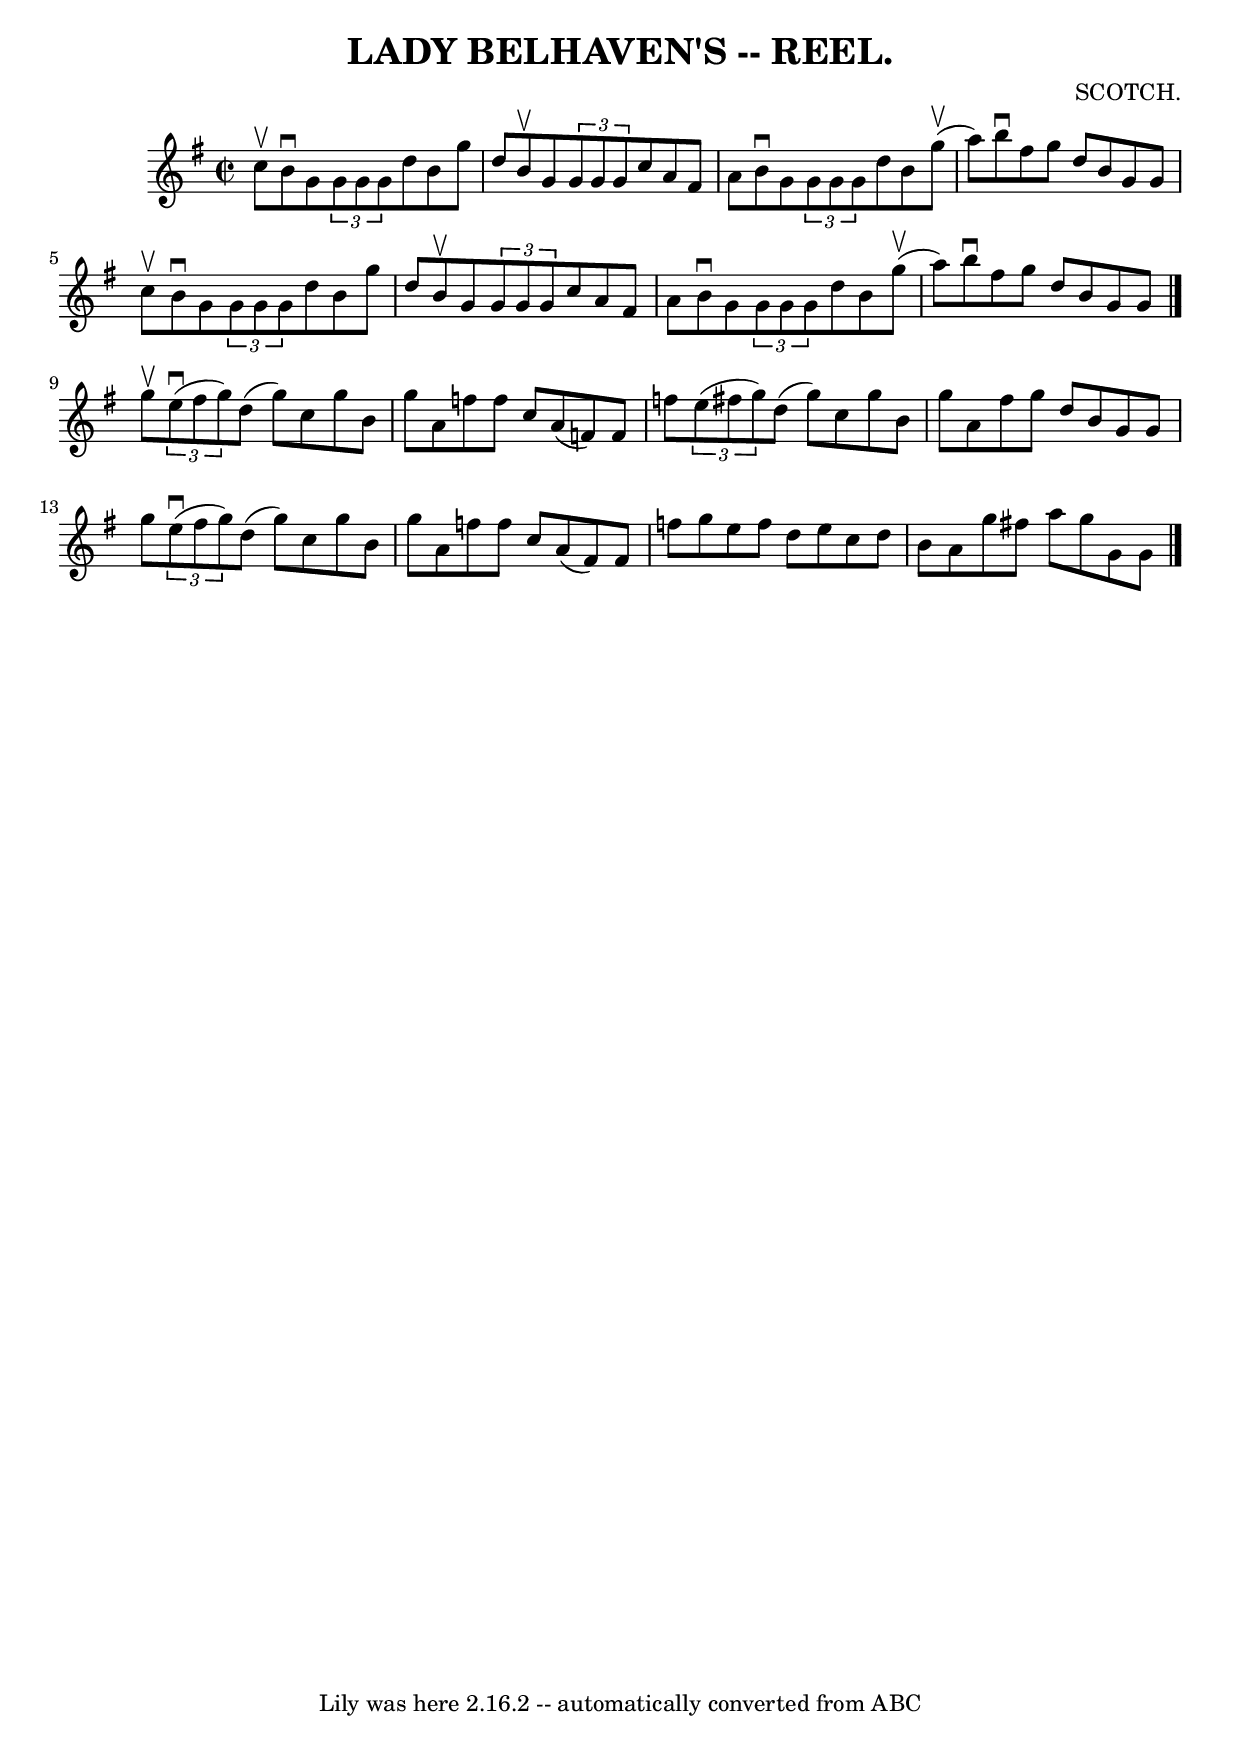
\version "2.7.40"
\include "Mammoth.ily"
\header {
	%% book = "Coles"
	composer = "SCOTCH."
	crossRefNumber = "12"
	footnotes = ""
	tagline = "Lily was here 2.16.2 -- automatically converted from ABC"
	title = "LADY BELHAVEN'S -- REEL."
}
voicedefault =  {
\set Score.defaultBarType = "empty"

\override Staff.TimeSignature #'style = #'C
 \time 2/2 \key g \major c''8^\upbow |
 b'8^\downbow g'8    
\times 2/3 { g'8 g'8 g'8  } d''8 b'8 g''8 d''8  |
   
b'8^\upbow g'8    \times 2/3 { g'8 g'8 g'8  } c''8 a'8 fis'8 
 a'8  |
 b'8^\downbow g'8    \times 2/3 { g'8 g'8 g'8  }   
d''8 b'8 g''8 (^\upbow a''8) |
 b''8^\downbow fis''8    
g''8 d''8 b'8 g'8 g'8 c''8^\upbow |
 b'8^\downbow   
g'8    \times 2/3 { g'8 g'8 g'8  } d''8 b'8 g''8 d''8  
|
 b'8^\upbow g'8    \times 2/3 { g'8 g'8 g'8  } c''8    
a'8 fis'8 a'8  |
 b'8^\downbow g'8    \times 2/3 { g'8    
g'8 g'8  } d''8 b'8 g''8 (^\upbow a''8) |
 b''8 
^\downbow fis''8 g''8 d''8 b'8 g'8 g'8  \bar "|." g''8 
^\upbow |
   \times 2/3 { e''8 (^\downbow fis''8 g''8) } d''8 
(g''8) c''8 g''8 b'8 g''8  |
 a'8 f''8 f''8    
c''8 a'8 (f'8) f'8 f''8  |
   \times 2/3 { e''8 (
fis''!8 g''8) } d''8 (g''8) c''8 g''8 b'8 g''8  
|
 a'8 fis''8 g''8 d''8 b'8 g'8 g'8 g''8  |
 
    \times 2/3 { e''8 (^\downbow fis''8 g''8) } d''8 (g''8)   
c''8 g''8 b'8 g''8  |
 a'8 f''8 f''8 c''8 a'8 (
fis'8) fis'8 f''8  |
 g''8 e''8 f''8 d''8 e''8    
c''8 d''8 b'8  |
 a'8 g''8 fis''!8 a''8 g''8 g'8   
 g'8  \bar "|."   
}

\score{
    <<

	\context Staff="default"
	{
	    \voicedefault 
	}

    >>
	\layout {
	}
	\midi {}
}
